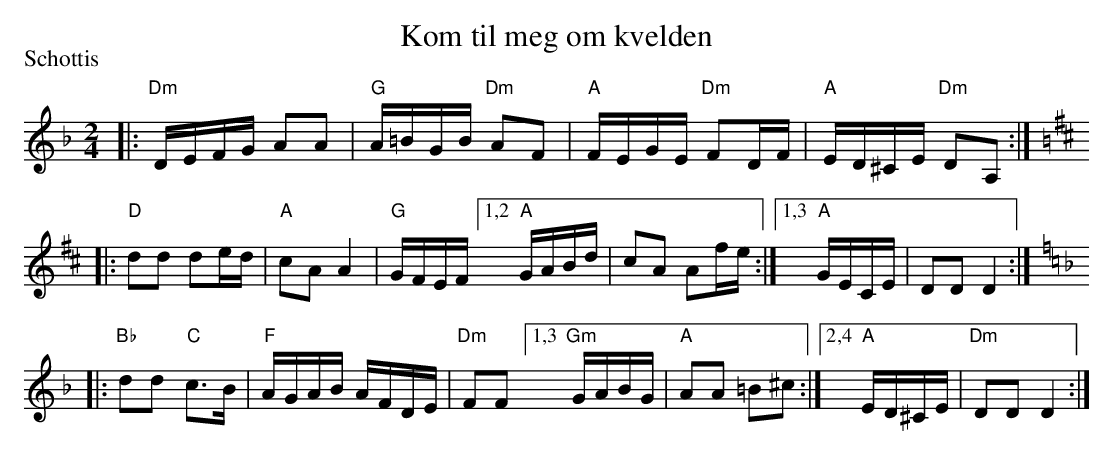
X:1
T: Kom til meg om kvelden
P: Schottis
M: 2/4
L: 1/16
K: Dm
|: "Dm"DEFG A2A2 | "G"A=BGB "Dm"A2F2 | "A"FEGE "Dm"F2DF | "A"ED^CE "Dm"D2A,2 :|[K:D]
|: "D"d2d2 d2ed | "A"c2A2 A4 | "G"GFEF [1,2 "A"GABd | c2A2 A2fe :|[1,3 "A"GECE | D2D2 D4 :|[K:Dm
|: "Bb"d2d2 "C"c3B | "F"AGAB AFDE | "Dm"F2F2 [1,3 "Gm"GABG | "A"A2A2 =B2^c2 :|[2,4 "A"ED^CE | "Dm"D2D2 D4 :|
